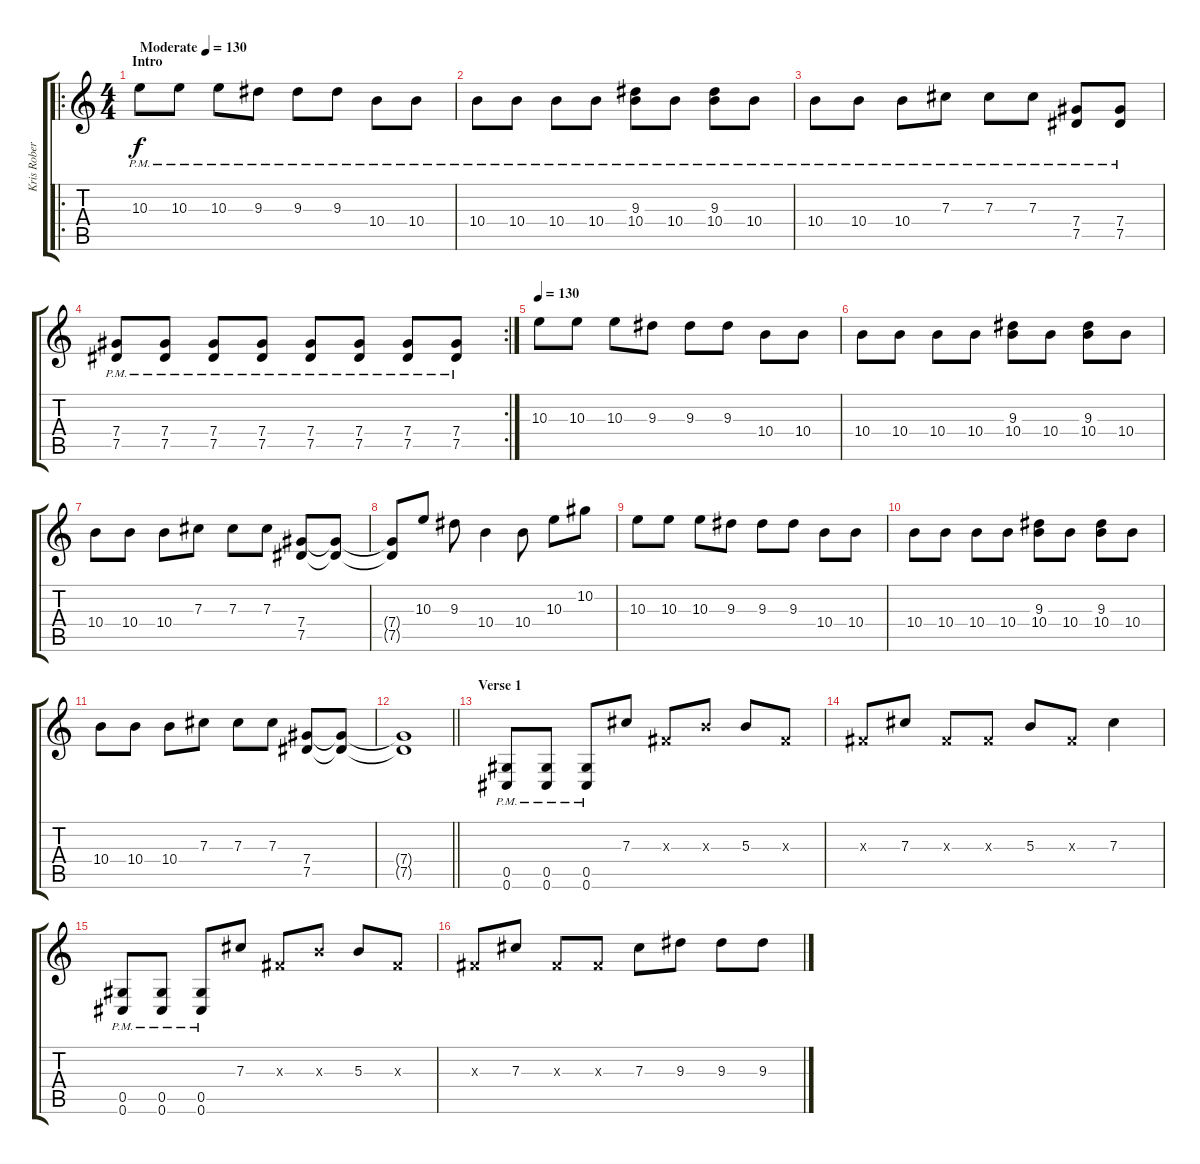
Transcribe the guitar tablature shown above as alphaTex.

\track ("Kris Roberts" "Kris Rober") {instrument distortionguitar}
\staff {score tabs}
\tuning (Eb4 Bb3 Gb3 Db3 Ab2 Db2) {hide}
\ro
\ts (4 4)
\section ("" "Intro")
\tempo (130 "Moderate")
\clef g2
\ks c
10.3{pm}.8{dy f instrument distortionguitar} 10.3{pm}.8 10.3{pm}.8 9.3{pm}.8 9.3{pm}.8 9.3{pm}.8 10.4{pm}.8 10.4{pm}.8 |
10.4{pm}.8 10.4{pm}.8 10.4{pm}.8 10.4{pm}.8 (9.3{pm} 10.4{pm}).8 10.4{pm}.8 (9.3{pm} 10.4{pm}).8 10.4{pm}.8 |
10.4{pm}.8 10.4{pm}.8 10.4{pm}.8 7.3{pm}.8 7.3{pm}.8 7.3{pm}.8 (7.4{pm} 7.5{pm}).8 (7.4{pm} 7.5{pm}).8 |
\rc 2
(7.4{pm} 7.5{pm}).8 (7.4{pm} 7.5{pm}).8 (7.4{pm} 7.5{pm}).8 (7.4{pm} 7.5{pm}).8 (7.4{pm} 7.5{pm}).8 (7.4{pm} 7.5{pm}).8 (7.4{pm} 7.5{pm}).8 (7.4{pm} 7.5{pm}).8 |
\tempo 130
10.3.8 10.3.8 10.3.8 9.3.8 9.3.8 9.3.8 10.4.8 10.4.8 |
10.4.8 10.4.8 10.4.8 10.4.8 (9.3 10.4).8 10.4.8 (9.3 10.4).8 10.4.8 |
10.4.8 10.4.8 10.4.8 7.3.8 7.3.8 7.3.8 (7.4 7.5).8 (7.4{t} 7.5{t}).8 |
(7.4{t} 7.5{t}).8 10.3.8 9.3.8 10.4.4 10.4.8 10.3.8 10.2.8 |
10.3.8 10.3.8 10.3.8 9.3.8 9.3.8 9.3.8 10.4.8 10.4.8 |
10.4.8 10.4.8 10.4.8 10.4.8 (9.3 10.4).8 10.4.8 (9.3 10.4).8 10.4.8 |
10.4.8 10.4.8 10.4.8 7.3.8 7.3.8 7.3.8 (7.4 7.5).8 (7.4{t} 7.5{t}).8 |
\barLineRight lightlight
(7.4{t} 7.5{t}).1 |
\section ("" "Verse 1")
(0.5{pm} 0.6).8 (0.5{pm} 0.6).8 (0.5{pm} 0.6).8 7.3.8 0.3{x}.8 5.3{x}.8 5.3.8 0.3{x}.8 |
0.3{x}.8 7.3.8 0.3{x}.8 0.3{x}.8 5.3.8 0.3{x}.8 7.3.4 |
(0.5{pm} 0.6).8 (0.5{pm} 0.6).8 (0.5{pm} 0.6).8 7.3.8 0.3{x}.8 5.3{x}.8 5.3.8 0.3{x}.8 |
0.3{x}.8 7.3.8 0.3{x}.8 0.3{x}.8 7.3.8 9.3.8 9.3.8 9.3.8
